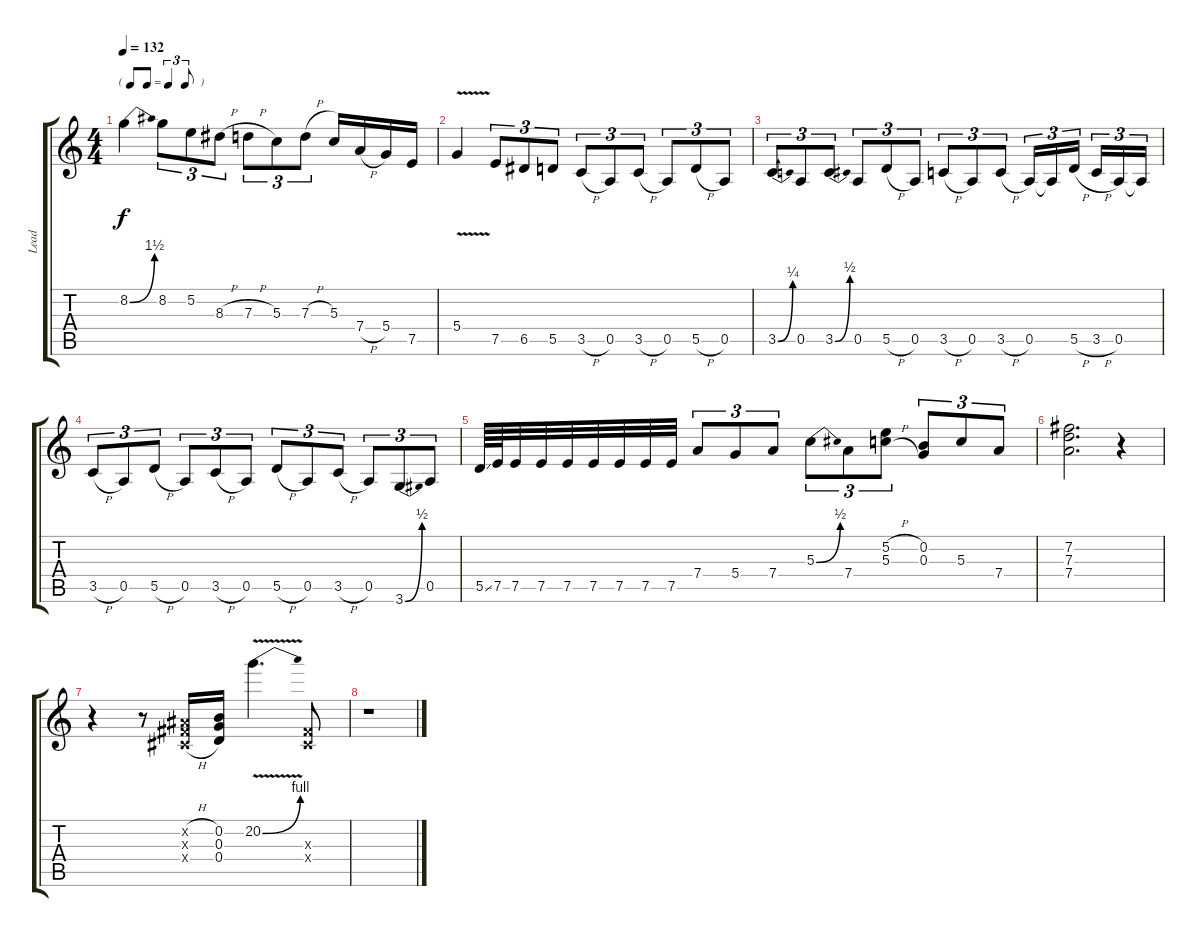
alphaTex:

\track ("Lead " "Lead ") {instrument distortionguitar}
\staff {score tabs}
\tuning (E4 B3 G3 D3 A2 E2) {hide}
\ts (4 4)
\tf triplet8th
\tempo 132
\clef g2
\ks c
8.2{be (bend 0 0 60 6)}.4{dy f} 8.2.8{tu (3 2)} 5.2.8{tu (3 2)} 8.3{h}.8{tu (3 2)} 7.3{h}.8{tu (3 2)} 5.3.8{tu (3 2)} 7.3{h}.8{tu (3 2)} 5.3.16 7.4{h}.16 5.4.16 7.5.16 |
5.4{v}.4 7.5.8{tu (3 2)} 6.5.8{tu (3 2)} 5.5.8{tu (3 2)} 3.5{h}.8{tu (3 2)} 0.5.8{tu (3 2)} 3.5{h}.8{tu (3 2)} 0.5.8{tu (3 2)} 5.5{h}.8{tu (3 2)} 0.5.8{tu (3 2)} |
3.5{be (bend 0 0 60 1)}.8{tu (3 2)} 0.5.8{tu (3 2)} 3.5{be (bend 0 0 60 2)}.8{tu (3 2)} 0.5.8{tu (3 2)} 5.5{h}.8{tu (3 2)} 0.5.8{tu (3 2)} 3.5{h}.8{tu (3 2)} 0.5.8{tu (3 2)} 3.5{h}.8{tu (3 2)} 0.5.16{tu (3 2)} 0.5{t}.16{tu (3 2)} 5.5{h}.16{tu (3 2)} 3.5{h}.16{tu (3 2)} 0.5.16{tu (3 2)} 0.5{t}.16{tu (3 2)} |
3.5{h}.8{tu (3 2)} 0.5.8{tu (3 2)} 5.5{h}.8{tu (3 2)} 0.5.8{tu (3 2)} 3.5{h}.8{tu (3 2)} 0.5.8{tu (3 2)} 5.5{h}.8{tu (3 2)} 0.5.8{tu (3 2)} 3.5{h}.8{tu (3 2)} 0.5.8{tu (3 2)} 3.6{be (bend 0 0 60 2)}.8{tu (3 2)} 0.5.8{tu (3 2)} |
5.5{ss}.64 7.5.64 7.5.32 7.5.32 7.5.32 7.5.32 7.5.32 7.5.32 7.5.32 7.4.8{tu (3 2)} 5.4.8{tu (3 2)} 7.4.8{tu (3 2)} 5.3{be (bend 0 0 60 2)}.8{tu (3 2)} 7.4.8{tu (3 2)} (5.2{h} 5.3{h}).8{tu (3 2)} (0.2 0.3).8{tu (3 2)} 5.3.8{tu (3 2)} 7.4.8{tu (3 2)} |
(7.2 7.3 7.4).2{d} r.4 |
r.4 r.8 (-1.2{h x} -1.3{h x} -1.4{h x}).16 (0.2 0.3 0.4).16 20.2{be (bend 0 0 60 4) v}.4{d} (-1.3{x} -1.4{x}).8 |
r.1
